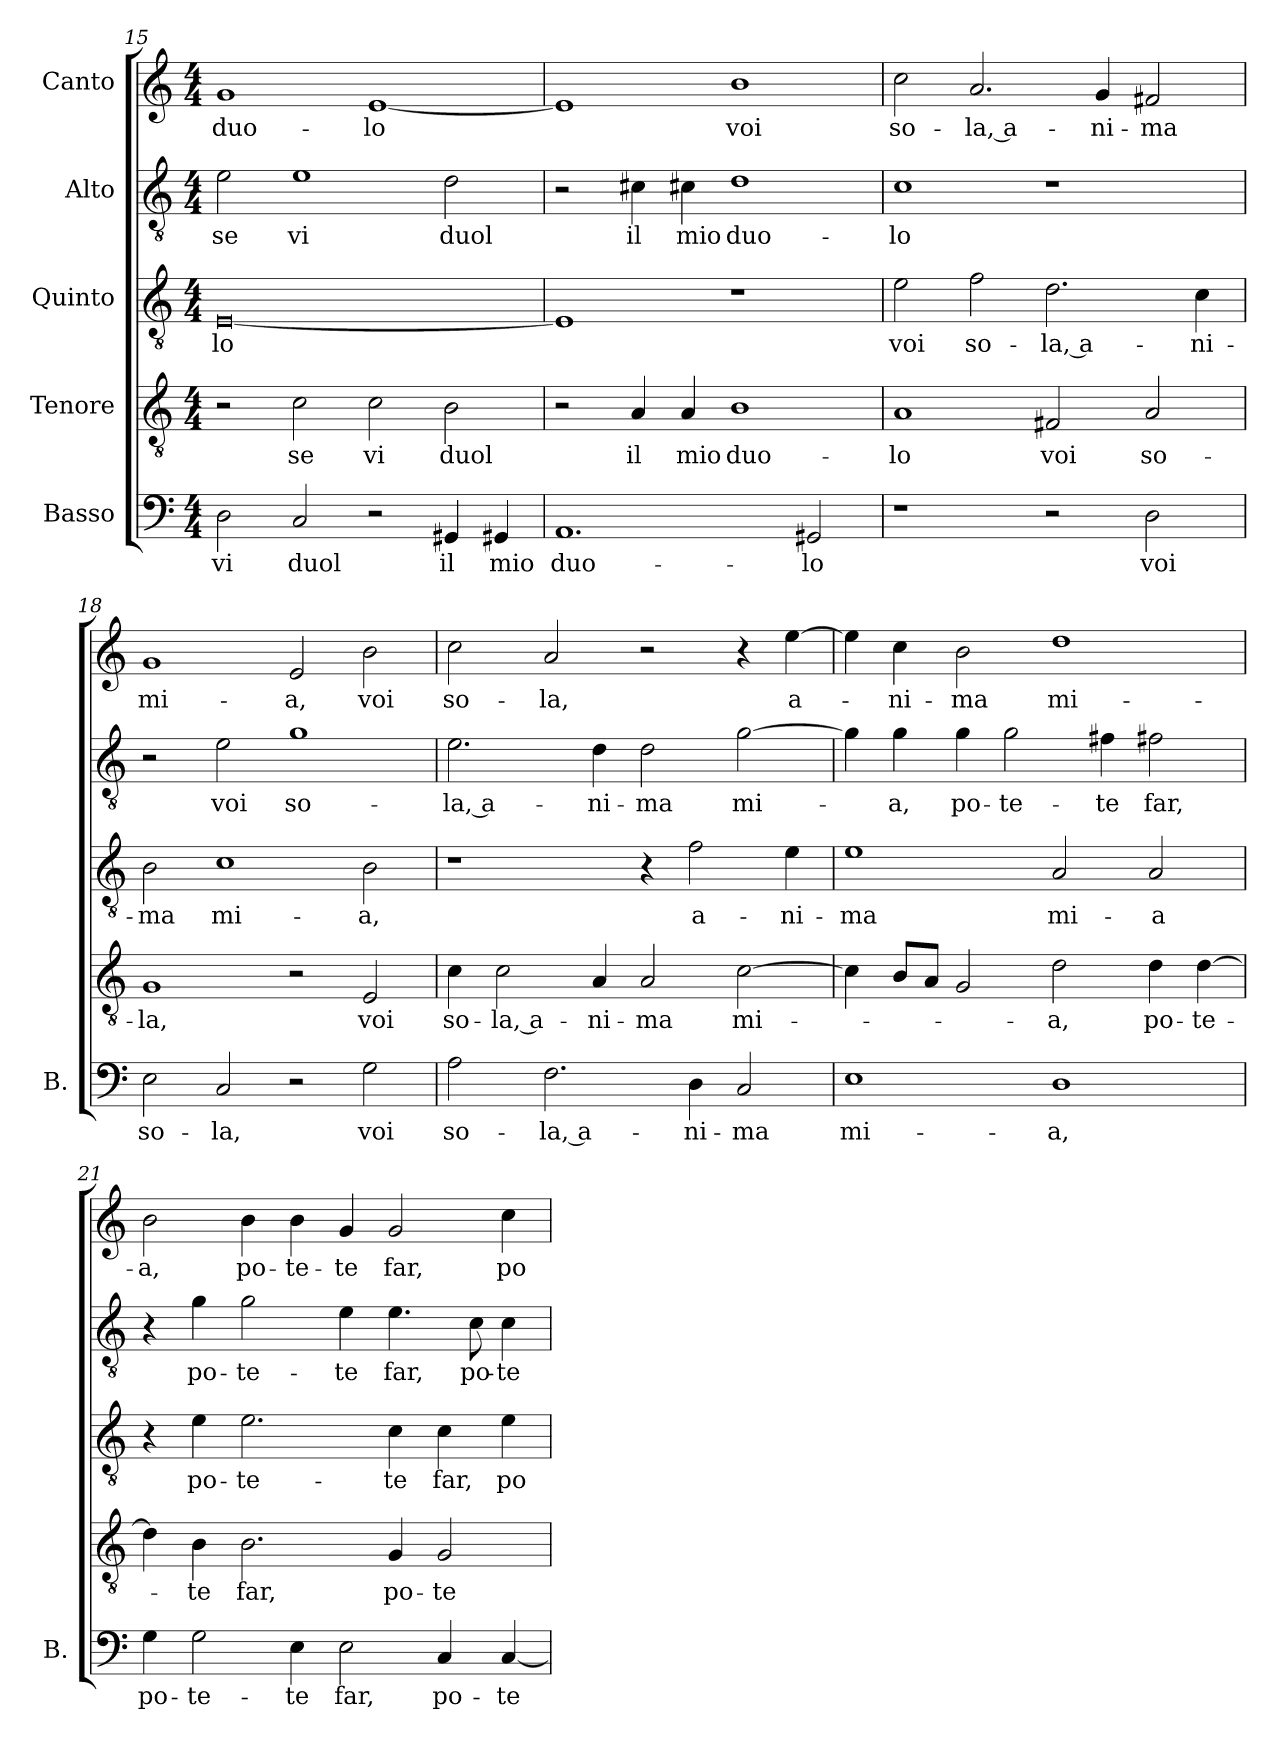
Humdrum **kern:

**kern	**text	**kern	**text	**kern	**text	**kern	**text	**kern	**text
*part5	*part5	*part4	*part4	*part3	*part3	*part2	*part2	*part1	*part1
*staff5	*staff5	*staff4	*staff4	*staff3	*staff3	*staff2	*staff2	*staff1	*staff1
*I"Basso	*	*I"Tenore	*	*I"Quinto	*	*I"Alto	*	*I"Canto	*
*I'B.	*	*	*	*	*	*	*	*	*
*clefF4	*	*clefGv2	*	*clefGv2	*	*clefGv2	*	*clefG2	*
*k[]	*	*k[]	*	*k[]	*	*k[]	*	*k[]	*
*C:	*	*C:	*	*C:	*	*C:	*	*C:	*
*M4/4	*	*M4/4	*	*M4/4	*	*M4/4	*	*M4/4	*
=15	=15	=15	=15	=15	=15	=15	=15	=15	=15
2D\	vi	2r	.	[0E/	-lo	2e\	se	1g/	duo-
2C/	duol	2c\	se	.	.	1e\	vi	.	.
2r	.	2c\	vi	.	.	.	.	[1e/	-lo
4GG#X/	il	2B\	duol	.	.	2d\	duol	.	.
4GG#X/	mio	.	.	.	.	.	.	.	.
=16	=16	=16	=16	=16	=16	=16	=16	=16	=16
1.AA/	duo-	2r	.	1E/]	.	2r	.	1e/]	.
.	.	4A/	il	.	.	4c#X\	il	.	.
.	.	4A/	mio	.	.	4c#X\	mio	.	.
.	.	1B\	duo-	1r	.	1d\	duo-	1b\	voi
2GG#X/	-lo	.	.	.	.	.	.	.	.
=17	=17	=17	=17	=17	=17	=17	=17	=17	=17
1r	.	1A/	-lo	2e\	voi	1c\	-lo	2cc\	so-
.	.	.	.	2f\	so-	.	.	2.a/	-la, a-
2r	.	2F#X/	voi	2.d\	-la, a-	1r	.	.	.
.	.	.	.	.	.	.	.	4g/	-ni-
2D\	voi	2A/	so-	.	.	.	.	2f#X/	-ma
.	.	.	.	4c\	-ni-	.	.	.	.
=18	=18	=18	=18	=18	=18	=18	=18	=18	=18
2E\	so-	1G/	-la,	2B\	-ma	2r	.	1g/	mi-
2C/	-la,	.	.	1c\	mi-	2e\	voi	.	.
2r	.	2r	.	.	.	1g\	so-	2e/	-a,
2G\	voi	2E/	voi	2B\	-a,	.	.	2b\	voi
=19	=19	=19	=19	=19	=19	=19	=19	=19	=19
2A\	so-	4c\	so-	1r	.	2.e\	-la, a-	2cc\	so-
.	.	2c\	-la, a-	.	.	.	.	.	.
2.F\	-la, a-	.	.	.	.	.	.	2a/	-la,
.	.	4A/	-ni-	.	.	4d\	-ni-	.	.
.	.	2A/	-ma	4r	.	2d\	-ma	2r	.
4D\	-ni-	.	.	2f\	a-	.	.	.	.
2C/	-ma	[2c\	mi-	.	.	[2g\	mi-	4r	.
.	.	.	.	4e\	-ni-	.	.	[4ee\	a-
=20	=20	=20	=20	=20	=20	=20	=20	=20	=20
1E\	mi-	4c\]	.	1e\	-ma	4g\]	.	4ee\]	.
.	.	8B/L	.	.	.	4g\	-a,	4cc\	-ni-
.	.	8A/J	.	.	.	.	.	.	.
.	.	2G/	.	.	.	4g\	po-	2b\	-ma
.	.	.	.	.	.	2g\	-te-	.	.
1D\	-a,	2d\	-a,	2A/	mi-	.	.	1dd\	mi-
.	.	.	.	.	.	4f#X\	-te	.	.
.	.	4d\	po-	2A/	-a	2f#X\	far,	.	.
.	.	[4d\	-te-	.	.	.	.	.	.
=21	=21	=21	=21	=21	=21	=21	=21	=21	=21
4G\	po-	4d\]	.	4r	.	4r	.	2b\	-a,
2G\	-te-	4B\	-te	4e\	po-	4g\	po-	.	.
.	.	2.B\	far,	2.e\	-te-	2g\	-te-	4b\	po-
4E\	-te	.	.	.	.	.	.	4b\	-te-
2E\	far,	.	.	.	.	4e\	-te	4g/	-te
.	.	4G/	po-	4c\	-te	4.e\	far,	2g/	far,
4C/	po-	2G/	-te-	4c\	far,	.	.	.	.
.	.	.	.	.	.	8c\	po-	.	.
[4C/	-te-	.	.	4e\	po-	4c\	-te-	4cc\	po-
=	=	=	=	=	=	=	=	=	=
*-	*-	*-	*-	*-	*-	*-	*-	*-	*-
